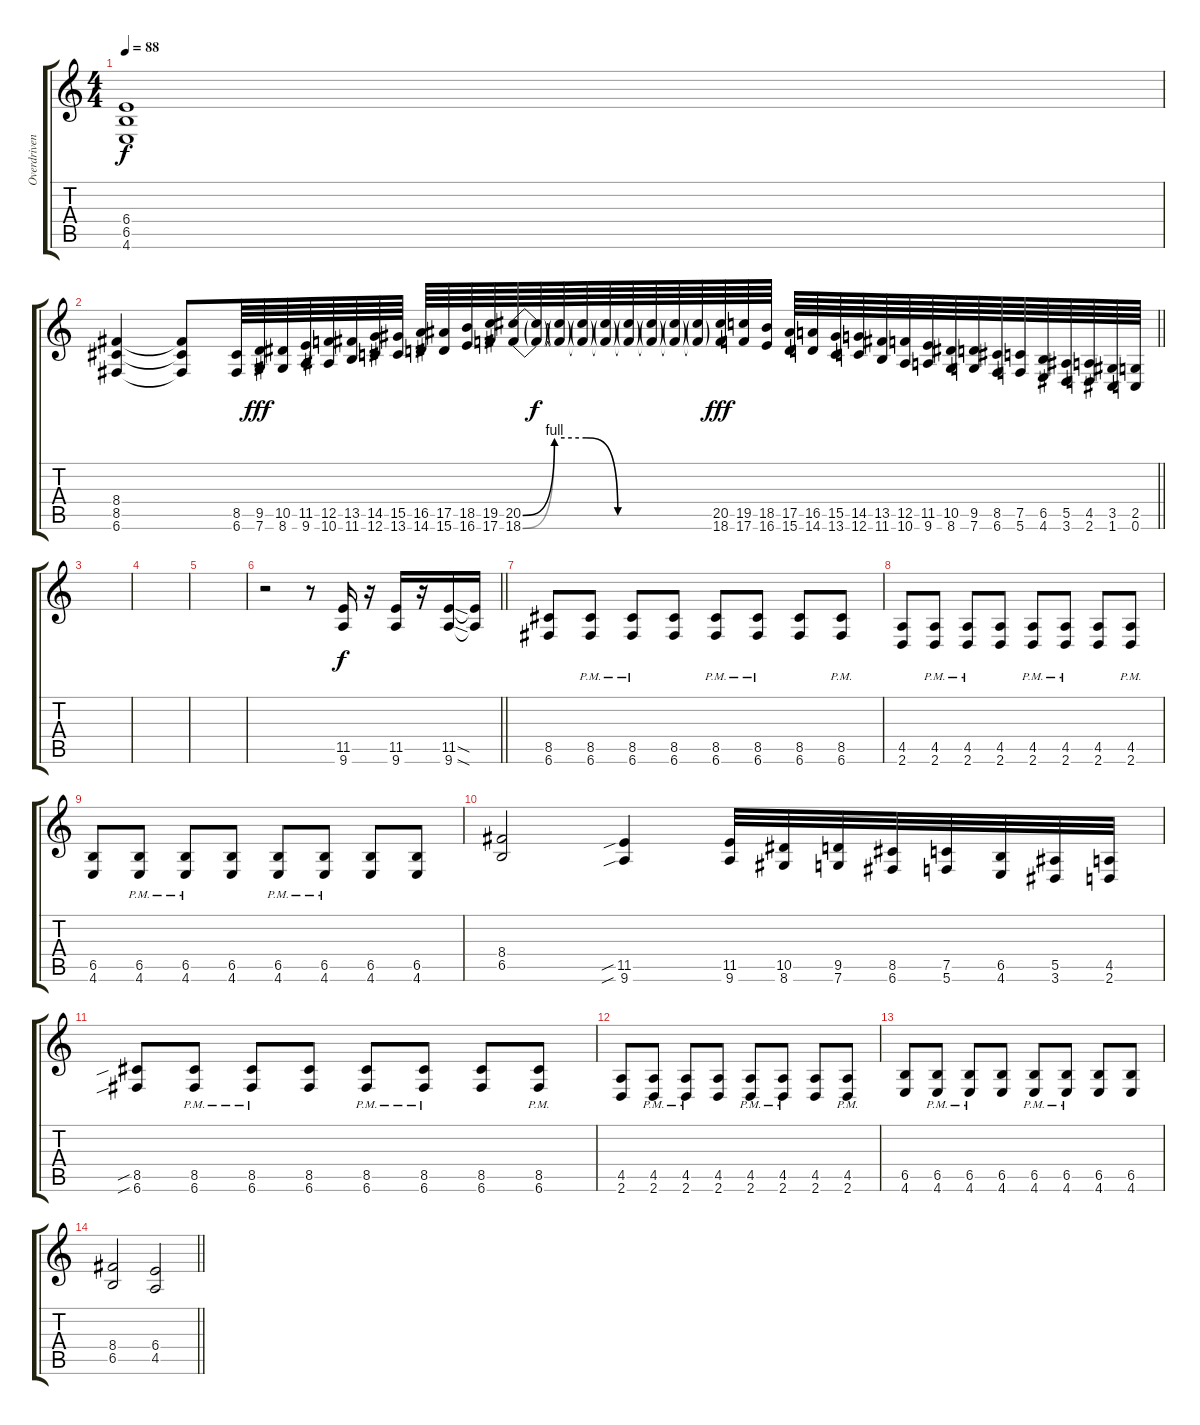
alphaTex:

\track ("Overdriven Guitar 2" "Overdriven") {instrument overdrivenguitar}
\staff {score tabs}
\tuning (C4 G3 Eb3 Bb2 F2 C2) {hide}
\ts (4 4)
\tempo 88
\clef g2
\ks c
(6.4 6.5 4.6).1{dy f} |
\barLineRight lightlight
(8.4 8.5 6.6).4 (8.4{t} 8.5{t} 6.6{t}).8 (8.5 6.6).64 (9.5 7.6).64{dy fff} (10.5 8.6).64 (11.5 9.6).64 (12.5 10.6).64 (13.5 11.6).64 (14.5 12.6).64 (15.5 13.6).64 (16.5 14.6).64 (17.5 15.6).64 (18.5 16.6).64 (19.5 17.6).64 (20.5{be (custom 0 0 10 4 20 4 30 0 60 0)} 18.6{be (custom 0 0 10 4 20 4 30 0 60 0)}).64 (20.5{t} 18.6{t}).64{dy f} (20.5{t} 18.6{t}).64 (20.5{t} 18.6{t}).64 (20.5{t} 18.6{t}).64 (20.5{t} 18.6{t}).64 (20.5{t} 18.6{t}).64 (20.5{t} 18.6{t}).64 (20.5{t} 18.6{t}).64 (20.5 18.6).64{dy fff} (19.5 17.6).64 (18.5 16.6).64 (17.5 15.6).64 (16.5 14.6).64 (15.5 13.6).64 (14.5 12.6).64 (13.5 11.6).64 (12.5 10.6).64 (11.5 9.6).64 (10.5 8.6).64 (9.5 7.6).64 (8.5 6.6).64 (7.5 5.6).64 (6.5 4.6).64 (5.5 3.6).64 (4.5 2.6).64 (3.5 1.6).64 (2.5 0.6).64 |
|
|
|
\barLineRight lightlight
r.2 r.8 (11.5 9.6).16{dy f} r.16 (11.5 9.6).16 r.16 (11.5{sod} 9.6{sod}).16 (11.5{t} 9.6{t}).16 |
(8.5 6.6).8 (8.5{pm} 6.6{pm}).8 (8.5{pm} 6.6{pm}).8 (8.5 6.6).8 (8.5{pm} 6.6{pm}).8 (8.5{pm} 6.6{pm}).8 (8.5 6.6).8 (8.5{pm} 6.6{pm}).8 |
(4.5 2.6).8 (4.5{pm} 2.6{pm}).8 (4.5{pm} 2.6{pm}).8 (4.5 2.6).8 (4.5{pm} 2.6{pm}).8 (4.5{pm} 2.6{pm}).8 (4.5 2.6).8 (4.5{pm} 2.6{pm}).8 |
(6.5 4.6).8 (6.5{pm} 4.6{pm}).8 (6.5{pm} 4.6{pm}).8 (6.5 4.6).8 (6.5{pm} 4.6{pm}).8 (6.5{pm} 4.6{pm}).8 (6.5 4.6).8 (6.5 4.6).8 |
(8.4 6.5).2 (11.5{sib} 9.6{sib}).4 (11.5 9.6).32 (10.5 8.6).32 (9.5 7.6).32 (8.5 6.6).32 (7.5 5.6).32 (6.5 4.6).32 (5.5 3.6).32 (4.5 2.6).32 |
(8.5{sib} 6.6{sib}).8 (8.5{pm} 6.6{pm}).8 (8.5{pm} 6.6{pm}).8 (8.5 6.6).8 (8.5{pm} 6.6{pm}).8 (8.5{pm} 6.6{pm}).8 (8.5 6.6).8 (8.5{pm} 6.6{pm}).8 |
(4.5 2.6).8 (4.5{pm} 2.6{pm}).8 (4.5{pm} 2.6{pm}).8 (4.5 2.6).8 (4.5{pm} 2.6{pm}).8 (4.5{pm} 2.6{pm}).8 (4.5 2.6).8 (4.5{pm} 2.6{pm}).8 |
(6.5 4.6).8 (6.5{pm} 4.6{pm}).8 (6.5{pm} 4.6{pm}).8 (6.5 4.6).8 (6.5{pm} 4.6{pm}).8 (6.5{pm} 4.6{pm}).8 (6.5 4.6).8 (6.5 4.6).8 |
\barLineRight lightlight
(8.4 6.5).2 (6.4 4.5).2
